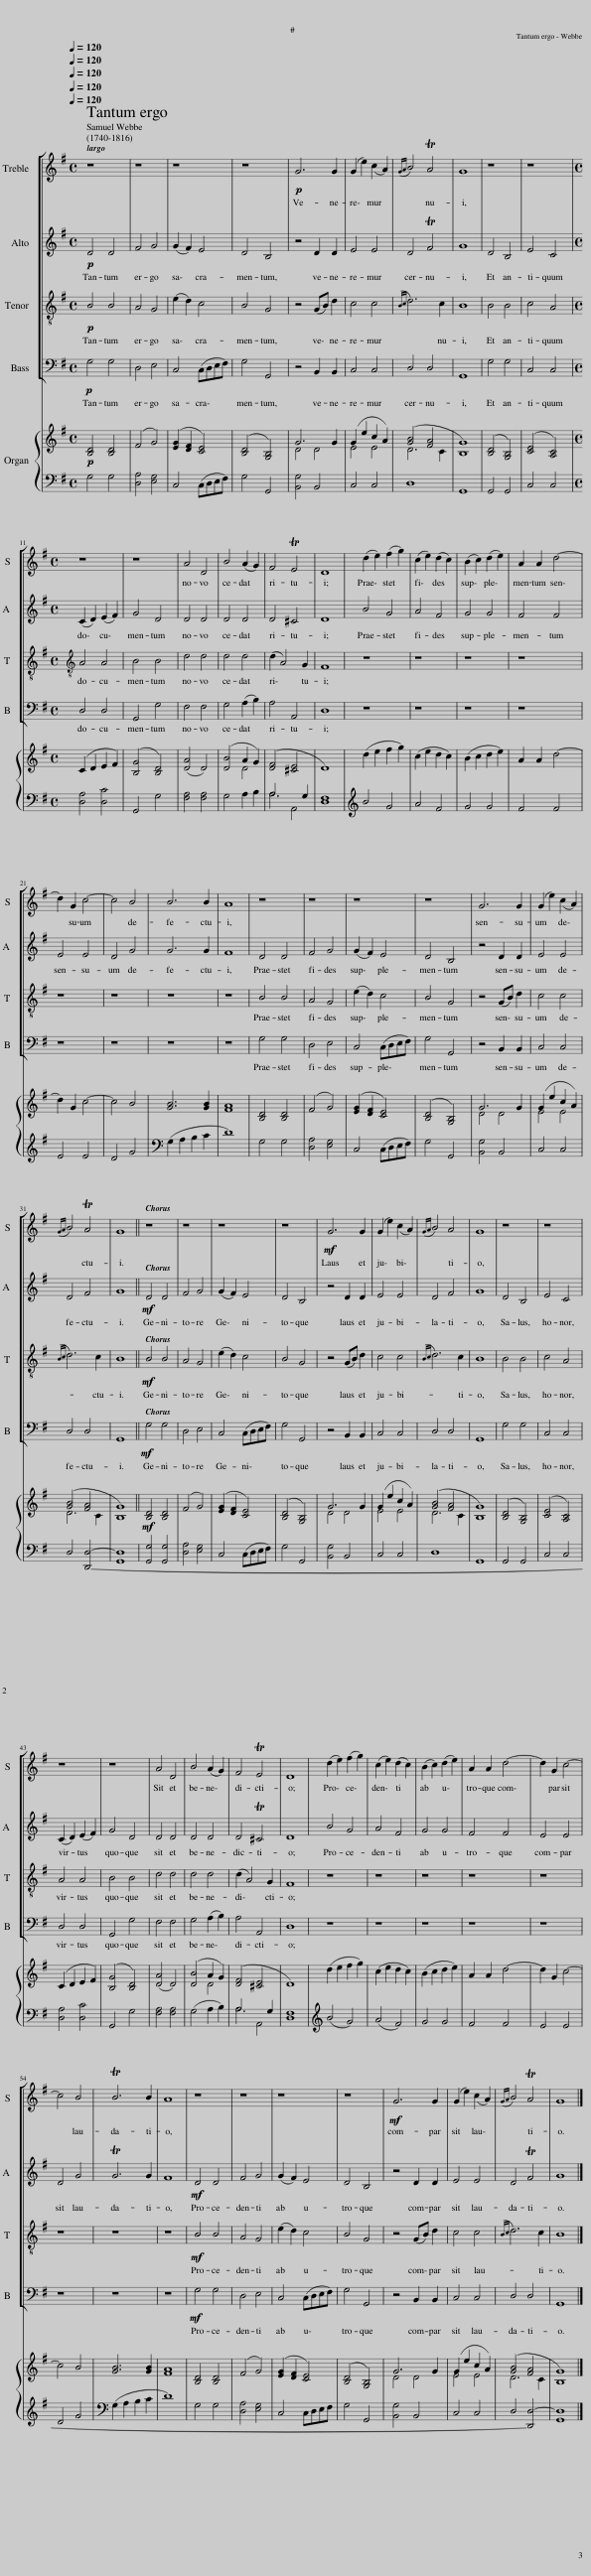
X:1
%%score [ 1 2 3 4 ] { ( 5 6 ) | 7 }
L:1/8
Q:1/4=120
M:4/4
I:linebreak $
K:G
V:1 treble
V:2 treble
V:3 treble-8
V:4 bass
V:5 treble
V:6 treble
V:7 bass
V:1
 z8 | z8 | z8 | z8 |!p! G6 G2 | %5
 (G2 e2) (c2 A2) |{GA} B4 TA4 | G8 | z8 | z8 |$ %10
[M:4/4] z8 | z8 | A4 D4 | B4 (A2 G2) | F4 TE4 | %15
 D8 | (d2 e2) (f2 g2) | (c2 e2) (d2 c2) | (B2 c2) (d2 e2) | A2 A2 d4- |$ %20
 d2 G2 c4- | c4 B4 | B6 B2 | A8 | z8 | %25
 z8 | z8 | z8 | G6 G2 | (G2 e2) (c2 A2) |$ %30
{GA} B4 TA4 | G8 || z8 | z8 | z8 | %35
 z8 |!mf! G6 G2 | (G2 e2) (c2 A2) |{GA} B4 A4 | G8 | %40
 z8 | z8 |$ z8 | z8 | A4 D4 | %45
 B4 (A2 G2) | F4 TE4 | D8 | (d2 e2) (f2 g2) | (c2 e2) (d2 c2) | %50
 (B2 c2) (d2 e2) | A2 A2 d4- | d2 G2 c4- |$ c4 B4 | TB6 B2 | %55
 A8 | z8 | z8 | z8 | z8 | %60
!mf! G6 G2 | (G2 e2) (c2 A2) |{GA} B4 TA4 | G8 |] %64
V:2
!p! D4 D4 | F4 G4 | (G2 F2) E4 | D4 B,4 | z4 D2 D2 | %5
 E4 E4 | D4 TF4 | G8 | D4 B,4 | E4 C4 |$ %10
[M:4/4] (C2 D2) (E2 F2) | G4 D4 | D4 D4 | D4 D4 | D4 ^C4 | %15
 D8 | B4 G4 | A4 F4 | G4 G4 | F4 F4 |$ %20
 E4 E4 | D4 G4 | G6 G2 | F8 | D4 D4 | %25
 F4 G4 | (G2 F2) E4 | D4 B,4 | z4 D2 D2 | E4 E4 |$ %30
 D4 F4 | G8 ||!mf! D4 D4 | F4 G4 | (G2 F2) E4 | %35
 D4 B,4 | z4 D2 D2 | E4 E4 | D4 F4 | G8 | %40
 D4 B,4 | E4 C4 |$ (C2 D2) (E2 F2) | G4 D4 | D4 D4 | %45
 D4 D4 | D4 T^C4 | D8 | B4 G4 | A4 F4 | %50
 G4 G4 | F4 F4 | E4 E4 |$ D4 G4 | TG6 G2 | %55
 F8 |!mf! D4 D4 | F4 G4 | (G2 F2) E4 | D4 B,4 | %60
 z4 D2 D2 | E4 E4 | D4 TF4 | G8 |] %64
V:3
!p! B4 B4 | A4 G4 | (e2 d2) c4 | B4 G4 | z4 (GB) d2 | %5
 c4 c4 |{Bc} d6 c2 | B8 | B4 B4 | c4 A4 |$ %10
[M:4/4][K:treble-8] A4 A4 | B4 B4 | d4 d4 | d4 d4 | (d2 A4) G2 | %15
 F8 | z8 | z8 | z8 | z8 |$ %20
 z8 | z8 | z8 | z8 | B4 B4 | %25
 A4 G4 | (e2 d2) c4 | B4 G4 | z4 (GB) d2 | c4 c4 |$ %30
{Bc} d6 c2 | B8 ||!mf! B4 B4 | A4 G4 | (e2 d2) c4 | %35
 B4 G4 | z4 (GB) d2 | c4 c4 |{Bc} d6 c2 | B8 | %40
 B4 B4 | c4 A4 |$ A4 A4 | B4 B4 | d4 d4 | %45
 d4 d4 | (d2 A4) G2 | F8 | z8 | z8 | %50
 z8 | z8 | z8 |$ z8 | z8 | %55
 z8 |!mf! B4 B4 | A4 G4 | (e2 d2) c4 | B4 G4 | %60
 z4 (GB) d2 | c4 c4 |{Bc} d6 c2 | B8 |] %64
V:4
!p! G,4 G,4 | D,4 E,4 | C,4 (C,D,E,F,) | G,4 G,,4 | z4 B,,2 B,,2 | %5
 C,4 C,4 | D,4 D,4 | G,,8 | G,4 G,4 | C,4 C,4 |$ %10
[M:4/4] D,4 D,4 | G,,4 G,4 | F,4 F,4 | G,4 (A,2 B,2) | A,4 A,,4 | %15
 D,8 | z8 | z8 | z8 | z8 |$ %20
 z8 | z8 | z8 | z8 | G,4 G,4 | %25
 D,4 E,4 | C,4 (C,D,E,F,) | G,4 G,,4 | z4 B,,2 B,,2 | C,4 C,4 |$ %30
 D,4 D,4 | G,,8 ||!mf! G,4 G,4 | D,4 E,4 | C,4 (C,D,E,F,) | %35
 G,4 G,,4 | z4 B,,2 B,,2 | C,4 C,4 | D,4 D,4 | G,,8 | %40
 G,4 G,4 | C,4 C,4 |$ D,4 D,4 | G,,4 G,4 | F,4 F,4 | %45
 G,4 (A,2 B,2) | A,4 A,,4 | D,8 | z8 | z8 | %50
 z8 | z8 | z8 |$ z8 | z8 | %55
 z8 |!mf! G,4 G,4 | D,4 E,4 | C,4 (C,D,E,F,) | G,4 G,,4 | %60
 z4 B,,2 B,,2 | C,4 C,4 | D,4 D,4 | G,,8 |] %64
V:5
!p! [B,D]4 [B,D]4 | (F4 G4) | ([EG]2 [DF]2 [CE]4) | ([B,D]4 [G,B,]4) | G6 G2 | %5
 (G2 e2 c2 A2) | ([GB]4 [FA]4 | [B,G]8) | ([B,D]4 [G,B,]4) | ([CE]4 [A,C]4) |$ %10
[M:4/4] (C2 D2 E2 F2) | ([B,G]4 [B,D]4) | ([DA]4 D4) | ([DB]4 A2 G2) | ([DF]4 [^CE]4 | %15
 D8) | (d2 e2 f2 g2) | (c2 e2 d2 c2) | (B2 c2 d2 e2) | A2 A2 d4- |$ %20
 d2 G2 c4- | c4 B4 | [GB]6 [GB]2 | [FA]8 | [B,D]4 [B,D]4 | %25
 (F4 G4) | ([EG]2 [DF]2 [CE]4) | ([B,D]4 [G,B,]4) | G6 G2 | (G2 e2 c2 A2) |$ %30
 ([GB]4 [FA]4 | [B,G]8) ||!mf! [B,D]4 [B,D]4 | (F4 G4) | ([EG]2 [DF]2 [CE]4) | %35
 ([B,D]4 [G,B,]4) | G6 G2 | (G2 e2 c2 A2) | ([GB]4 [FA]4 | [B,G]8) | %40
 ([B,D]4 [G,B,]4) | ([CE]4 [A,C]4) |$ (C2 D2 E2 F2) | ([B,G]4 [B,D]4) | ([DA]4 D4) | %45
 ([DB]4 A2 G2) | ([DF]4 [^CE]4 | D8) | (d2 e2 f2 g2) | (c2 e2 d2 c2) | %50
 (B2 c2 d2 e2) | A2 A2 d4- | d2 G2 c4- |$ c4 B4 | [GB]6 [GB]2 | %55
 [FA]8 | [B,D]4 [B,D]4 | (F4 G4) | ([EG]2 [DF]2 [CE]4) | ([B,D]4 [G,B,]4) | %60
 G6 G2 | (G2 e2 c2 A2) | ([GB]4 [FA]4 | [B,G]8) |] %64
V:6
 x8 | x8 | x8 | x8 | D4 D4 | %5
 E4 E4 | D6 C2 | x8 | x8 | x8 |$ %10
[M:4/4] x8 | x8 | x8 | x4 D4 |[I:staff +1] A,6 G,2 | %15
[I:staff -1] x8 | x8 | x8 | x8 | x8 |$ %20
 x8 | x8 | x8 | x8 | x8 | %25
 x8 | x8 | x8 | D4 D4 | E4 E4 |$ %30
 D6 C2 | x8 || x8 | x8 | x8 | %35
 x8 | D4 D4 | E4 E4 | D6 C2 | x8 | %40
 x8 | x8 |$ x8 | x8 | x8 | %45
 x4 D4 |[I:staff +1] A,6 G,2 |[I:staff -1] x8 | x8 | x8 | %50
 x8 | x8 | x8 |$ x8 | x8 | %55
 x8 | x8 | x8 | x8 | x8 | %60
 D4 D4 | E4 E4 | D6 C2 | x8 |] %64
V:7
 G,4 G,4 | [D,A,]4 [E,G,]4 | C,4 (C,D,E,F,) | G,4 G,,4 | [B,,G,]4 B,,4 | %5
 C,4 C,4 | D,8 | G,,8 | G,,4 G,,4 | C,4 C,4 |$ %10
[M:4/4] [D,A,]4 [D,C]4 | G,,4 G,4 | [F,A,]4 [F,A,]4 | G,4 A,2 B,2 | A,4 A,,4 | %15
 [D,F,]8 | B4 G4 | A4 F4 | G4 G4 | F4 F4 |$ %20
 E4 E4 | D4 G4 | (G,2 A,2 B,2 C2 | D8) | G,4 G,4 | %25
 [D,A,]4 [E,G,]4 | C,4 (C,D,E,F,) | G,4 G,,4 | [B,,G,]4 B,,4 | C,4 C,4 |$ %30
 D,4 [D,,D,]4- | [G,,D,]8 || [G,,G,]4 [G,,G,]4 | [D,A,]4 [E,G,]4 | C,4 (C,D,E,F,) | %35
 G,4 G,,4 | [B,,G,]4 B,,4 | C,4 C,4 | D,8 | G,,8 | %40
 G,,4 G,,4 | C,4 C,4 |$ [D,A,]4 [D,C]4 | G,,4 G,4 | [F,A,]4 [F,A,]4 | %45
 (G,4 A,2 B,2) | A,4 A,,4 | [D,F,]8 | (B4 G4) | (A4 F4) | %50
 G4 G4 | F4 F4 | E4 E4 |$ D4 G4 | (G,2 A,2 B,2 C2 | %55
 D8) | G,4 G,4 | [D,A,]4 [E,G,]4 | C,4 C,D,E,F, | G,4 G,,4 | %60
 [B,,G,]4 B,,4 | C,4 C,4 | D,4 [D,,D,-]4 | [G,,D,]8 |] %64
